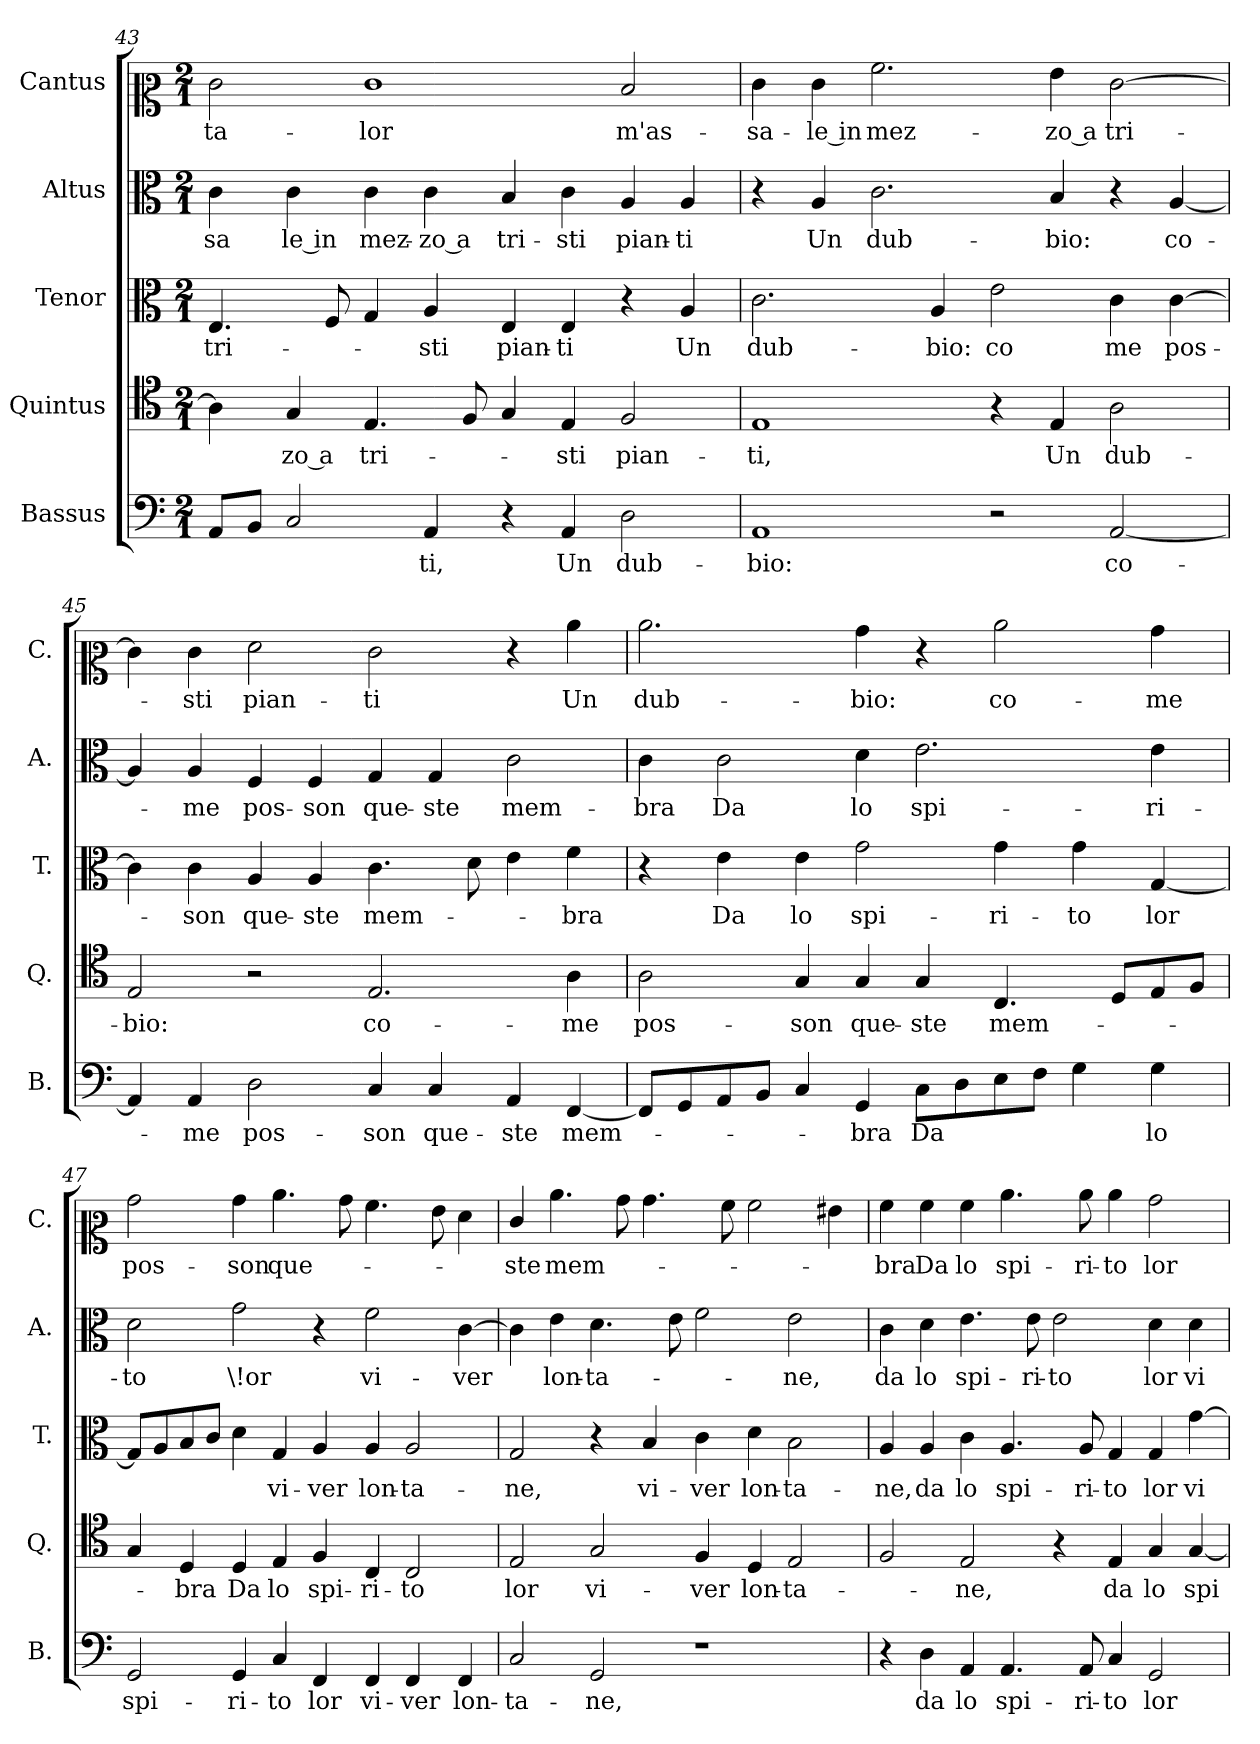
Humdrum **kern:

**kern	**text	**kern	**text	**kern	**text	**kern	**text	**kern	**text
*part5	*part5	*part4	*part4	*part3	*part3	*part2	*part2	*part1	*part1
*staff5	*staff5	*staff4	*staff4	*staff3	*staff3	*staff2	*staff2	*staff1	*staff1
*I"Bassus	*	*I"Quintus	*	*I"Tenor	*	*I"Altus	*	*I"Cantus	*
*I'B.	*	*I'Q.	*	*I'T.	*	*I'A.	*	*I'C.	*
*clefF4	*	*clefC4	*	*clefC3	*	*clefC3	*	*clefC2	*
*k[]	*	*k[]	*	*k[]	*	*k[]	*	*k[]	*
*M2/1	*	*M2/1	*	*M2/1	*	*M2/1	*	*M2/1	*
=43	=43	=43	=43	=43	=43	=43	=43	=43	=43
8AA/L	.	4A\]	.	4.E/	tri-	4c\	-sa	2e\	ta-
8BB/J	.	.	.	.	.	.	.	.	.
2C/	.	4G/	-zo a	.	.	4c\	le in	.	.
.	.	.	.	8F/	.	.	.	.	.
.	.	4.E/	tri-	4G/	.	4c\	mez-	1e	-lor
4AA/	-ti,	.	.	4A/	-sti	4c\	-zo a	.	.
.	.	8F/	.	.	.	.	.	.	.
4r	.	4G/	.	4E/	pian-	4B/	tri-	.	.
4AA/	Un	4E/	-sti	4E/	-ti	4c\	-sti	.	.
2D\	dub-	2F/	pian-	4r	.	4A/	pian-	2d/	m'as-
.	.	.	.	4A/	Un	4A/	-ti	.	.
=44	=44	=44	=44	=44	=44	=44	=44	=44	=44
1AA	-bio:	1E	-ti,	2.c\	dub-	4r	.	4e\	-sa-
.	.	.	.	.	.	4A/	Un	4e\	-le in
.	.	.	.	.	.	2.c\	dub-	2.a\	mez-
.	.	.	.	4A/	-bio:	.	.	.	.
2r	.	4r	.	2e\	co	.	.	.	.
.	.	4E/	Un	.	.	4B/	-bio:	4g\	-zo a
[2AA/	co-	2A\	dub-	4c\	me	4r	.	[2e\	tri-
.	.	.	.	[4c\	pos-	[4A/	co-	.	.
!!LO:PB:g=z
=45	=45	=45	=45	=45	=45	=45	=45	=45	=45
4AA/]	.	2E/	-bio:	4c\]	.	4A/]	.	4e\]	.
4AA/	-me	.	.	4c\	-son	4A/	-me	4e\	-sti
2D\	pos-	2r	.	4A/	que-	4F/	pos-	2f\	pian-
.	.	.	.	4A/	-ste	4F/	-son	.	.
4C/	-son	2.E/	co-	4.c\	mem-	4G/	que-	2e\	-ti
4C/	que-	.	.	.	.	4G/	-ste	.	.
.	.	.	.	8d\	.	.	.	.	.
4AA/	-ste	.	.	4e\	.	2c\	mem-	4r	.
[4FF/	mem-	4A\	-me	4f\	-bra	.	.	4cc\	Un
=46	=46	=46	=46	=46	=46	=46	=46	=46	=46
8FF/L]	.	2A\	pos-	4r	.	4c\	-bra	2.cc\	dub-
8GG/	.	.	.	.	.	.	.	.	.
8AA/	.	.	.	4e\	Da	2c\	Da	.	.
8BB/J	.	.	.	.	.	.	.	.	.
4C/	.	4G/	-son	4e\	lo	.	.	.	.
4GG/	-bra	4G/	que-	2g\	spi-	4d\	lo	4b\	-bio:
8C\L	Da	4G/	-ste	.	.	2.e\	spi-	4r	.
8D\	.	.	.	.	.	.	.	.	.
8E\	.	4.C/	mem-	4g\	-ri-	.	.	2cc\	co-
8F\J	.	.	.	.	.	.	.	.	.
4G\	.	.	.	4g\	-to	.	.	.	.
.	.	8D/L	.	.	.	.	.	.	.
4G\	lo	8E/	.	[4G/	lor	4e\	-ri-	4b\	-me
.	.	8F/J	.	.	.	.	.	.	.
=47	=47	=47	=47	=47	=47	=47	=47	=47	=47
2GG/	spi-	4G/	.	8G/L]	.	2d\	-to	2b\	pos-
.	.	.	.	8A/	.	.	.	.	.
.	.	4D/	-bra	8B/	.	.	.	.	.
.	.	.	.	8c/J	.	.	.	.	.
4GG/	-ri-	4D/	Da	4d\	.	2g\	\!or	4b\	-son
4C/	-to	4E/	lo	4G/	vi-	.	.	4.cc\	que-
4FF/	lor	4F/	spi-	4A/	-ver	4r	.	.	.
.	.	.	.	.	.	.	.	8b\	.
4FF/	vi-	4C/	-ri-	4A/	lon-	2f\	vi-	4.a\	.
4FF/	-ver	2C/	-to	2A/	-ta-	.	.	.	.
.	.	.	.	.	.	.	.	8g\	.
4FF/	lon-	.	.	.	.	[4c\	-ver	4f\	.
!!LO:LB:g=z
=48	=48	=48	=48	=48	=48	=48	=48	=48	=48
2C/	-ta-	2E/	lor	2G/	-ne,	4c\]	.	4e/	-ste
.	.	.	.	.	.	4e\	lon-	4.cc\	mem-
2GG/	-ne,	2G/	vi-	4r	.	4.d\	-ta-	.	.
.	.	.	.	.	.	.	.	8b\	.
.	.	.	.	4B/	vi-	.	.	4.b\	.
.	.	.	.	.	.	8e\	.	.	.
1r	.	4F/	-ver	4c\	-ver	2f\	.	.	.
.	.	.	.	.	.	.	.	8a\	.
.	.	4D/	lon-	4d\	lon-	.	.	2a\	.
.	.	2E/	-ta-	2B\	-ta-	2e\	-ne,	.	.
.	.	.	.	.	.	.	.	4g#X\	.
=49	=49	=49	=49	=49	=49	=49	=49	=49	=49
4r	.	2F/	.	4A/	-ne,	4c\	da	4a\	-bra
4D\	da	.	.	4A/	da	4d\	lo	4a\	Da
4AA/	lo	2E/	-ne,	4c\	lo	4.e\	spi-	4a\	lo
4.AA/	spi-	.	.	4.A/	spi-	.	.	4.cc\	spi-
.	.	.	.	.	.	8e\	-ri-	.	.
.	.	4r	.	.	.	2e\	-to	.	.
8AA/	-ri-	.	.	8A/	-ri-	.	.	8cc\	-ri-
4C/	-to	4E/	da	4G/	-to	.	.	4cc\	-to
2GG/	lor	4G/	lo	4G/	lor	4d\	lor	2b\	lor
.	.	[4G/	spi-	[4g\	vi-	4d\	vi-	.	.
=	=	=	=	=	=	=	=	=	=
*-	*-	*-	*-	*-	*-	*-	*-	*-	*-
